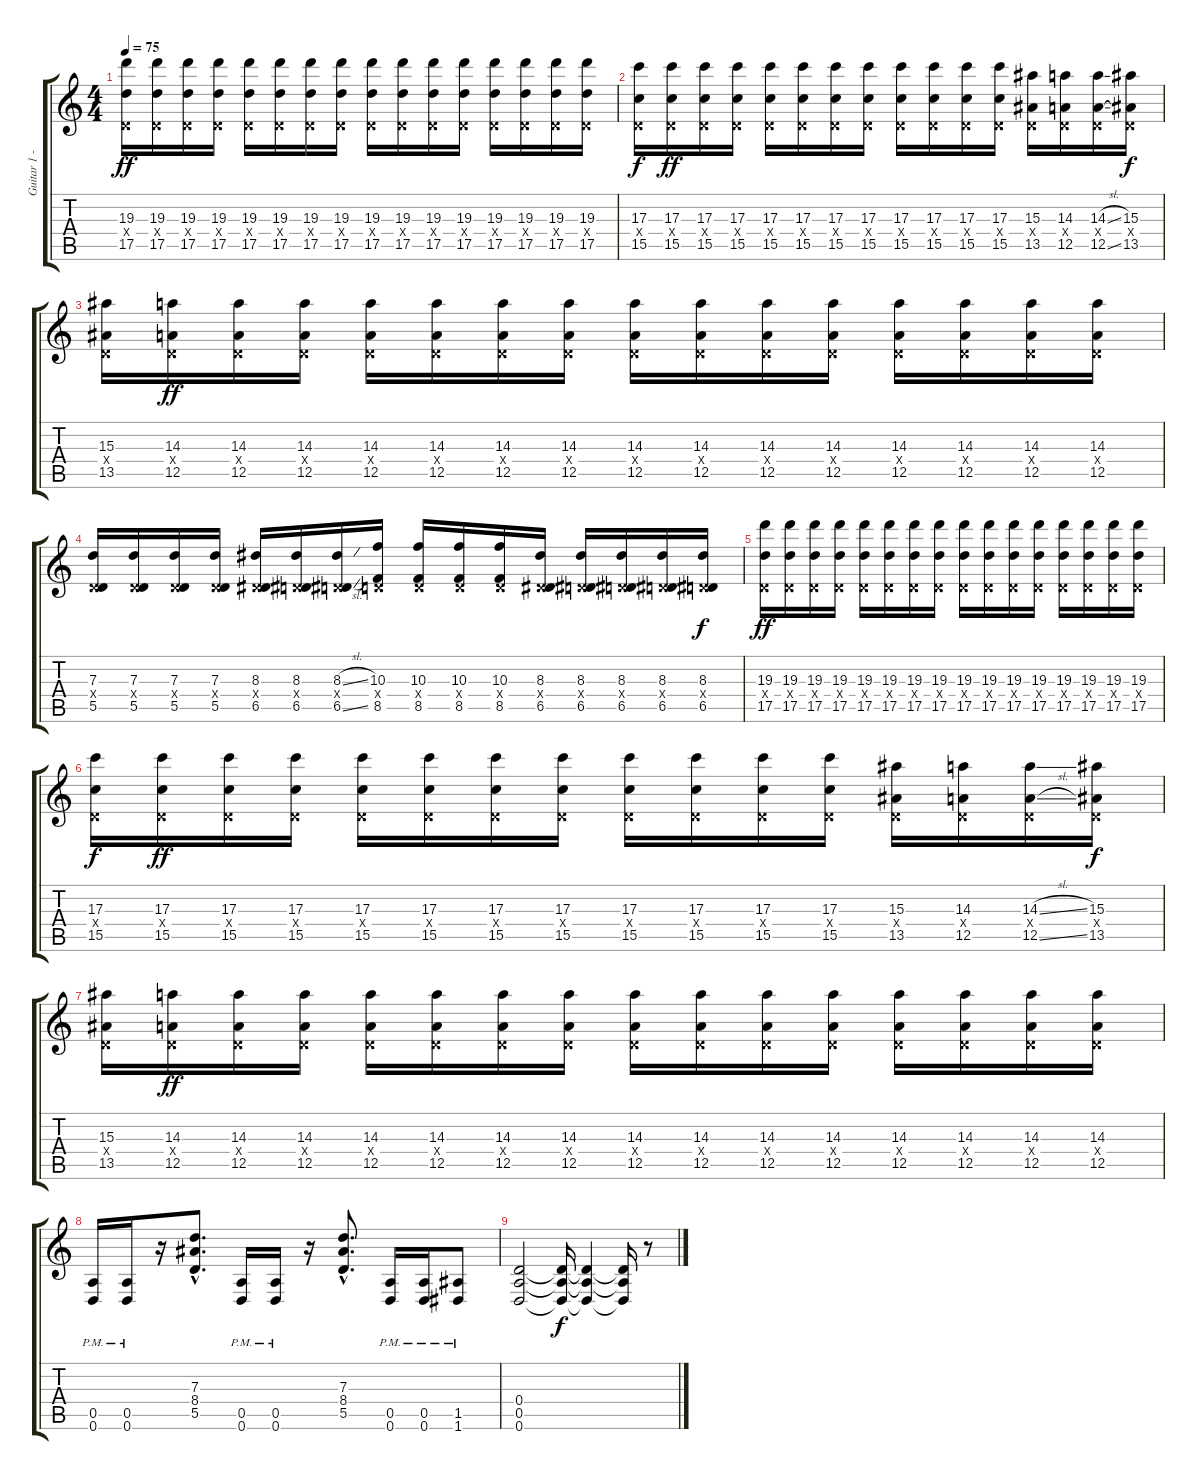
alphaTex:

\track ("Guitar 1 - Steve" "Guitar 1 -") {instrument distortionguitar}
\staff {score tabs}
\tuning (E4 B3 G3 D3 A2 D2) {hide}
\ts (4 4)
\tempo 75
\clef g2
\ks c
(19.3 0.4{x} 17.5).16{dy ff} (19.3 0.4{x} 17.5).16 (19.3 0.4{x} 17.5).16 (19.3 0.4{x} 17.5).16 (19.3 0.4{x} 17.5).16 (19.3 0.4{x} 17.5).16 (19.3 0.4{x} 17.5).16 (19.3 0.4{x} 17.5).16 (19.3 0.4{x} 17.5).16 (19.3 0.4{x} 17.5).16 (19.3 0.4{x} 17.5).16 (19.3 0.4{x} 17.5).16 (19.3 0.4{x} 17.5).16 (19.3 0.4{x} 17.5).16 (19.3 0.4{x} 17.5).16 (19.3 0.4{x} 17.5).16 |
(17.3 0.4{x} 15.5).16{dy f} (17.3 0.4{x} 15.5).16{dy ff} (17.3 0.4{x} 15.5).16 (17.3 0.4{x} 15.5).16 (17.3 0.4{x} 15.5).16 (17.3 0.4{x} 15.5).16 (17.3 0.4{x} 15.5).16 (17.3 0.4{x} 15.5).16 (17.3 0.4{x} 15.5).16 (17.3 0.4{x} 15.5).16 (17.3 0.4{x} 15.5).16 (17.3 0.4{x} 15.5).16 (15.3 0.4{x} 13.5).16 (14.3 0.4{x} 12.5).16 (14.3{sl} 0.4{x} 12.5{sl}).16 (15.3 0.4{x} 13.5).16{dy f} |
(15.3 0.4{x} 13.5).16 (14.3 0.4{x} 12.5).16{dy ff} (14.3 0.4{x} 12.5).16 (14.3 0.4{x} 12.5).16 (14.3 0.4{x} 12.5).16 (14.3 0.4{x} 12.5).16 (14.3 0.4{x} 12.5).16 (14.3 0.4{x} 12.5).16 (14.3 0.4{x} 12.5).16 (14.3 0.4{x} 12.5).16 (14.3 0.4{x} 12.5).16 (14.3 0.4{x} 12.5).16 (14.3 0.4{x} 12.5).16 (14.3 0.4{x} 12.5).16 (14.3 0.4{x} 12.5).16 (14.3 0.4{x} 12.5).16 |
(7.3 0.4{x} 5.5).16 (7.3 0.4{x} 5.5).16 (7.3 0.4{x} 5.5).16 (7.3 0.4{x} 5.5).16 (8.3 0.4{x} 6.5).16 (8.3 0.4{x} 6.5).16 (8.3{sl} 0.4{x} 6.5{sl}).16 (10.3 0.4{x} 8.5).16 (10.3 0.4{x} 8.5).16 (10.3 0.4{x} 8.5).16 (10.3 0.4{x} 8.5).16 (8.3 0.4{x} 6.5).16 (8.3 0.4{x} 6.5).16 (8.3 0.4{x} 6.5).16 (8.3 0.4{x} 6.5).16 (8.3 0.4{x} 6.5).16{dy f} |
(19.3 0.4{x} 17.5).16{dy ff} (19.3 0.4{x} 17.5).16 (19.3 0.4{x} 17.5).16 (19.3 0.4{x} 17.5).16 (19.3 0.4{x} 17.5).16 (19.3 0.4{x} 17.5).16 (19.3 0.4{x} 17.5).16 (19.3 0.4{x} 17.5).16 (19.3 0.4{x} 17.5).16 (19.3 0.4{x} 17.5).16 (19.3 0.4{x} 17.5).16 (19.3 0.4{x} 17.5).16 (19.3 0.4{x} 17.5).16 (19.3 0.4{x} 17.5).16 (19.3 0.4{x} 17.5).16 (19.3 0.4{x} 17.5).16 |
(17.3 0.4{x} 15.5).16{dy f} (17.3 0.4{x} 15.5).16{dy ff} (17.3 0.4{x} 15.5).16 (17.3 0.4{x} 15.5).16 (17.3 0.4{x} 15.5).16 (17.3 0.4{x} 15.5).16 (17.3 0.4{x} 15.5).16 (17.3 0.4{x} 15.5).16 (17.3 0.4{x} 15.5).16 (17.3 0.4{x} 15.5).16 (17.3 0.4{x} 15.5).16 (17.3 0.4{x} 15.5).16 (15.3 0.4{x} 13.5).16 (14.3 0.4{x} 12.5).16 (14.3{sl} 0.4{x} 12.5{sl}).16 (15.3 0.4{x} 13.5).16{dy f} |
(15.3 0.4{x} 13.5).16 (14.3 0.4{x} 12.5).16{dy ff} (14.3 0.4{x} 12.5).16 (14.3 0.4{x} 12.5).16 (14.3 0.4{x} 12.5).16 (14.3 0.4{x} 12.5).16 (14.3 0.4{x} 12.5).16 (14.3 0.4{x} 12.5).16 (14.3 0.4{x} 12.5).16 (14.3 0.4{x} 12.5).16 (14.3 0.4{x} 12.5).16 (14.3 0.4{x} 12.5).16 (14.3 0.4{x} 12.5).16 (14.3 0.4{x} 12.5).16 (14.3 0.4{x} 12.5).16 (14.3 0.4{x} 12.5).16 |
(0.5{pm} 0.6).16 (0.5{pm} 0.6).16 r.16 (7.3{hac} 8.4{hac} 5.5{hac}).8{d} (0.5{pm} 0.6).16 (0.5{pm} 0.6).16 r.16 (7.3{hac} 8.4{hac} 5.5{hac}).8{d} (0.5{pm} 0.6).16 (0.5{pm} 0.6).16 (1.5{pm} 1.6).8 |
(0.4 0.5 0.6).2 (0.4{t} 0.5{t} 0.6{t}).16{dy f} (0.4{t} 0.5{t} 0.6{t}).4 (0.4{t} 0.5{t} 0.6{t}).16 r.8
